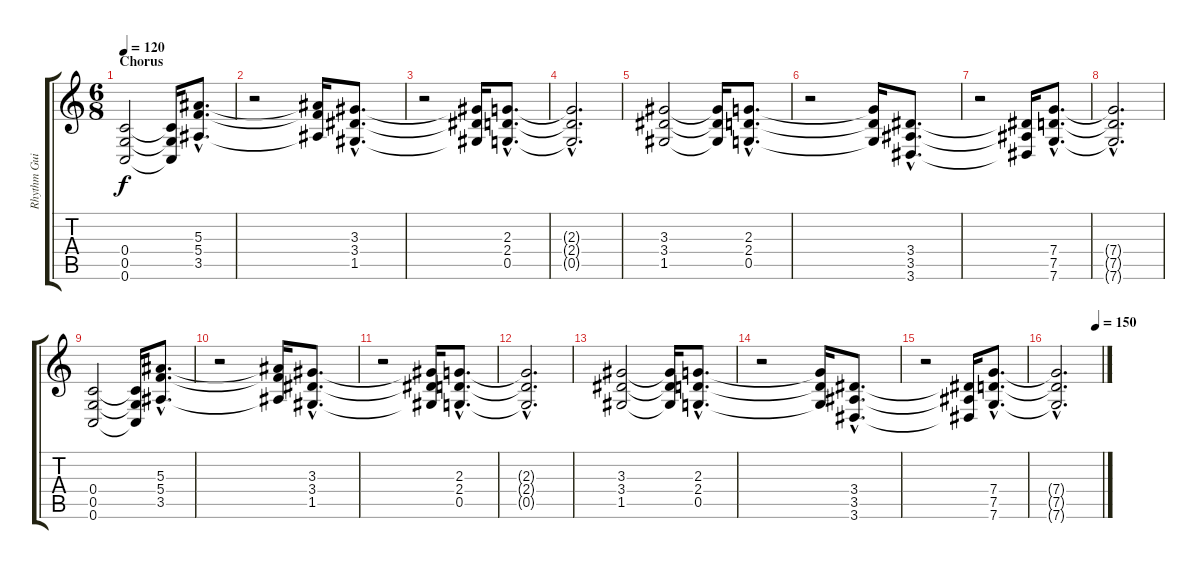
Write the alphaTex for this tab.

\track ("Rhythm Guitar" "Rhythm Gui") {instrument distortionguitar}
\staff {score tabs}
\tuning (D4 A3 F3 C3 G2 C2) {hide}
\ts (6 8)
\section ("" "Chorus")
\tempo 120
\clef g2
\ks c
(0.4 0.5 0.6).2{dy f} (0.4{t} 0.5{t} 0.6{t}).16 (5.3{hac} 5.4{hac} 3.5{hac}).8{d} |
r.2 (5.3{t} 5.4{t} 3.5{t}).16 (3.3{hac} 3.4{hac} 1.5{hac}).8{d} |
r.2 (3.3{t} 3.4{t} 1.5{t}).16 (2.3{hac} 2.4{hac} 0.5{hac}).8{d} |
(2.3{hac t} 2.4{hac t} 0.5{hac t}).2{d} |
(3.3 3.4 1.5).2 (3.3{t} 3.4{t} 1.5{t}).16 (2.3{hac} 2.4{hac} 0.5{hac}).8{d} |
r.2 (2.3{t} 2.4{t} 0.5{t}).16 (3.4{hac} 3.5{hac} 3.6{hac}).8{d} |
r.2 (3.4{t} 3.5{t} 3.6{t}).16 (7.4{hac} 7.5{hac} 7.6{hac}).8{d} |
(7.4{hac t} 7.5{hac t} 7.6{hac t}).2{d} |
(0.4 0.5 0.6).2 (0.4{t} 0.5{t} 0.6{t}).16 (5.3{hac} 5.4{hac} 3.5{hac}).8{d} |
r.2 (5.3{t} 5.4{t} 3.5{t}).16 (3.3{hac} 3.4{hac} 1.5{hac}).8{d} |
r.2 (3.3{t} 3.4{t} 1.5{t}).16 (2.3{hac} 2.4{hac} 0.5{hac}).8{d} |
(2.3{hac t} 2.4{hac t} 0.5{hac t}).2{d} |
(3.3 3.4 1.5).2 (3.3{t} 3.4{t} 1.5{t}).16 (2.3{hac} 2.4{hac} 0.5{hac}).8{d} |
r.2 (2.3{t} 2.4{t} 0.5{t}).16 (3.4{hac} 3.5{hac} 3.6{hac}).8{d} |
r.2 (3.4{t} 3.5{t} 3.6{t}).16 (7.4{hac} 7.5{hac} 7.6{hac}).8{d} |
\tempo (150 0.875)
(7.4{hac t} 7.5{hac t} 7.6{hac t}).2{d}
